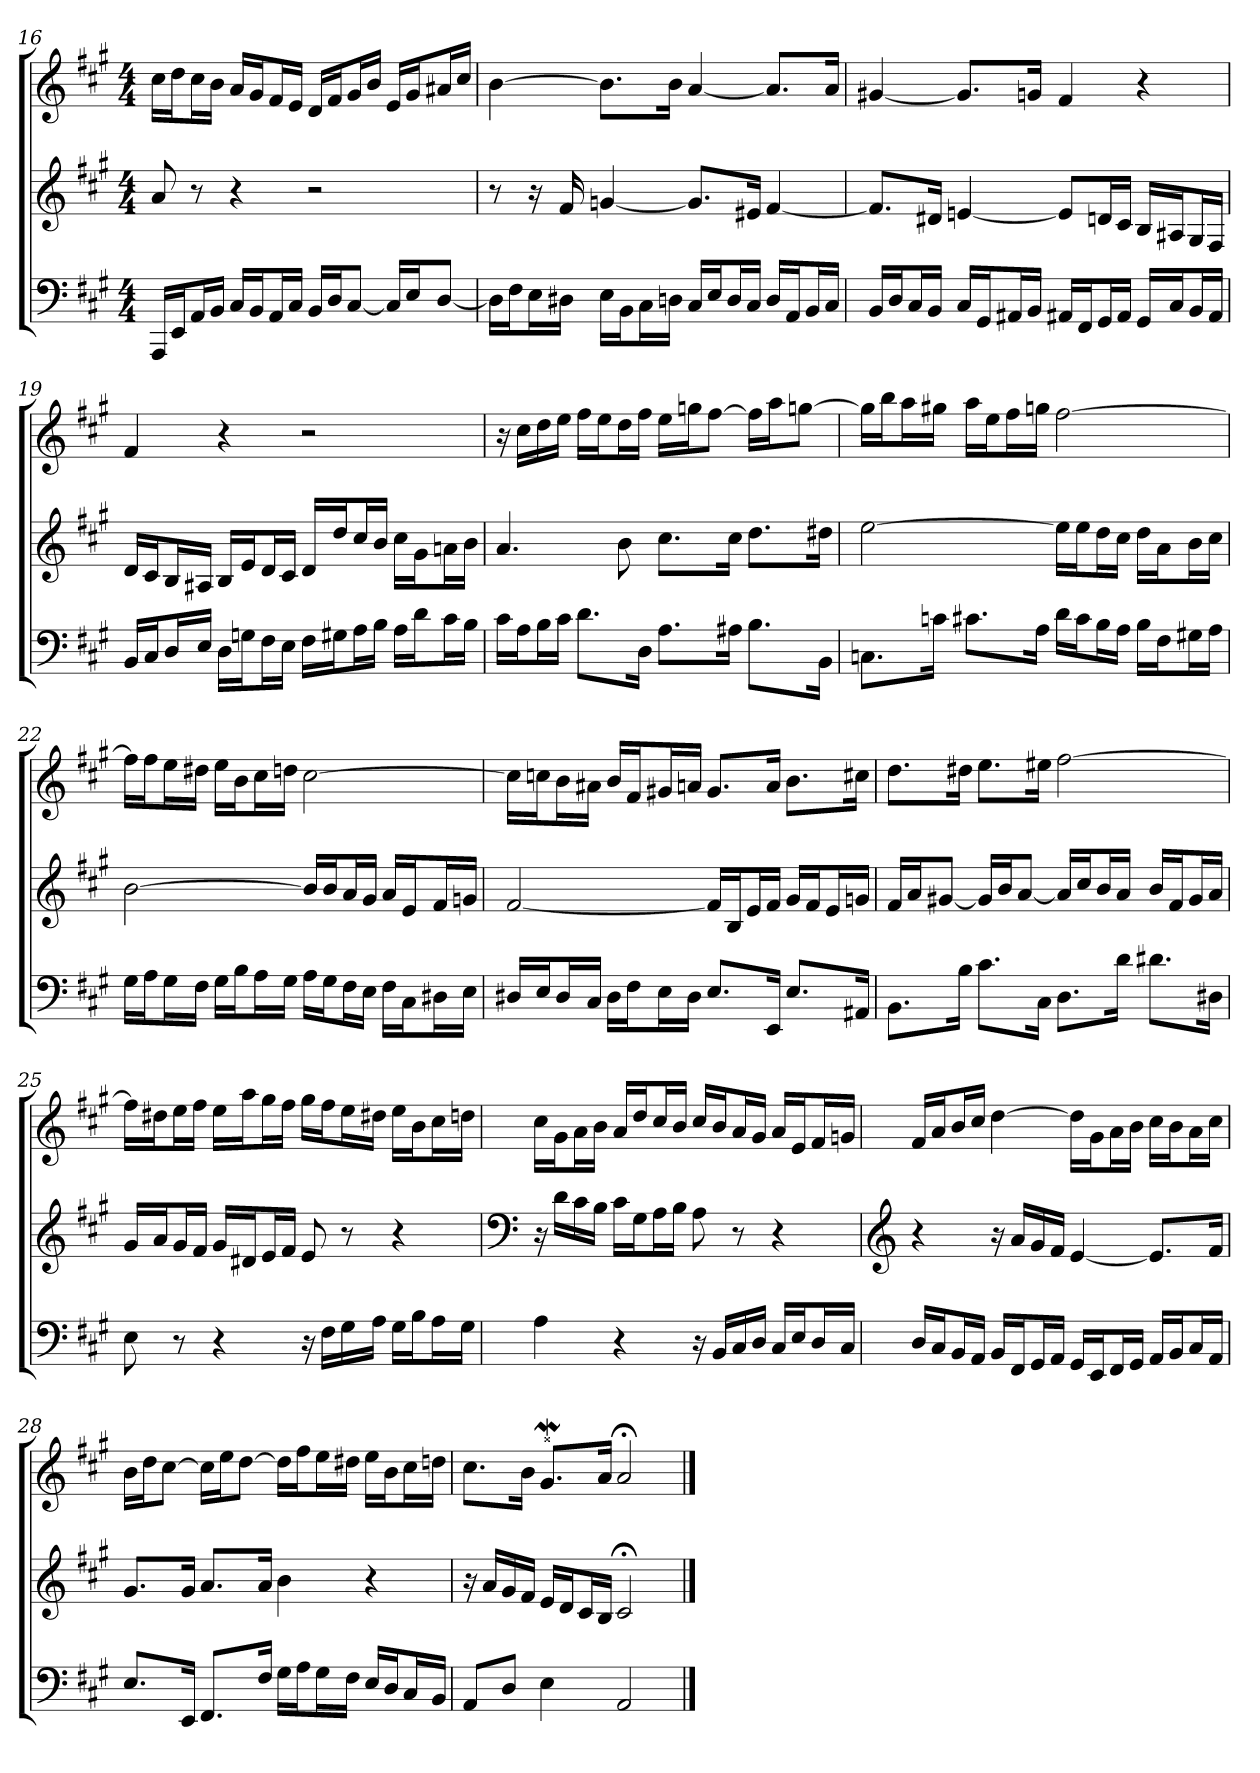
**kern	**kern	**kern
*part3	*part2	*part1
*staff3	*staff2	*staff1
*clefF4	*clefG2	*clefG2
*k[f#c#g#]	*k[f#c#g#]	*k[f#c#g#]
*M4/4	*M4/4	*M4/4
=16	=16	=16
16AAA/LL	8a	16cc#\LL
16EE/J	.	16dd\J
16AA/L	8r	16cc#\L
16BB/JJ	.	16b\JJ
16C#/LL	4r	16a/LL
16BB/J	.	16g#/J
16AA/L	.	16f#/L
16C#/JJ	.	16e/JJ
16BB/LL	2r	16d/LL
16D/J	.	16f#/J
[8C#/J	.	16g#/L
.	.	16b/JJ
16C#/LL]	.	16e/LL
16E/J	.	16g#/J
[8D/J	.	16a#X/L
.	.	16cc#/JJ
=17	=17	=17
16D\LL]	8r	[4b
16F#\J	.	.
16E\L	16r	.
16D#X\JJ	16f#	.
16E\LL	[4gn	8.b\L]
16BB\J	.	.
16C#\L	.	.
16Dn\JJ	.	16b\Jk
16C#/LL	8.g/L]	[4a
16E/J	.	.
16D/L	.	.
16C#/JJ	16e#X/Jk	.
16D/LL	[4f#	8.a/L]
16AA/J	.	.
16BB/L	.	.
16C#/JJ	.	16a/Jk
=18	=18	=18
16BB/LL	8.f#/L]	[4g#X
16D/J	.	.
16C#/L	.	.
16BB/JJ	16d#X/Jk	.
16C#/LL	[4en	8.g#/L]
16GG#/J	.	.
16AA#X/L	.	.
16BB/JJ	.	16gn/Jk
16AA#X/LL	8e/L]	4f#
16FF#/J	.	.
16GG#/L	16dn/L	.
16AA#/JJ	16c#/JJ	.
16GG#/LL	16B/LL	4r
16C#/J	16A#X/J	.
16BB/L	16G#/L	.
16AA#/JJ	16F#/JJ	.
=19	=19	=19
16BB/LL	16d/LL	4f#
16C#/J	16c#/J	.
16D/L	16B/L	.
16E/JJ	16A#X/JJ	.
16D\LL	16B/LL	4r
16Gn\J	16e/J	.
16F#\L	16d/L	.
16E\JJ	16c#/JJ	.
16F#\LL	16d/LL	2r
16G#X\J	16dd/J	.
16A\L	16cc#/L	.
16B\JJ	16b/JJ	.
16A\LL	16cc#\LL	.
16d\J	16g#\J	.
16c#\L	16an\L	.
16B\JJ	16b\JJ	.
=20	=20	=20
16c#\LL	4.a	16r
16A\J	.	16cc#\LL
16B\L	.	16dd\
16c#\JJ	.	16ee\JJ
8.d\L	.	16ff#\LL
.	.	16ee\J
.	8b	16dd\L
16D\Jk	.	16ff#\JJ
8.A\L	8.cc#\L	16ee\LL
.	.	16ggn\J
.	.	[8ff#\J
16A#X\Jk	16cc#\Jk	.
8.B\L	8.dd\L	16ff#\LL]
.	.	16aa\J
.	.	[8ggn\J
16BB\Jk	16dd#X\Jk	.
=21	=21	=21
8.Cn\L	[2ee	16gg\LL]
.	.	16bb\J
.	.	16aa\L
16cn\Jk	.	16gg#X\JJ
8.c#X\L	.	16aa\LL
.	.	16ee\J
.	.	16ff#\L
16A\Jk	.	16ggn\JJ
16d\LL	16ee\LL]	[2ff#
16c#\J	16ee\J	.
16B\L	16dd\L	.
16A\JJ	16cc#\JJ	.
16B\LL	16dd\LL	.
16F#\J	16a\J	.
16G#X\L	16b\L	.
16A\JJ	16cc#\JJ	.
=22	=22	=22
16G#\LL	[2b	16ff#\LL]
16A\J	.	16ff#\J
16G#\L	.	16ee\L
16F#\JJ	.	16dd#X\JJ
16G#\LL	.	16ee\LL
16B\J	.	16b\J
16A\L	.	16cc#\L
16G#\JJ	.	16ddn\JJ
16A\LL	16b/LL]	[2cc#
16G#\J	16b/J	.
16F#\L	16a/L	.
16E\JJ	16g#/JJ	.
16F#\LL	16a/LL	.
16C#\J	16e/J	.
16D#X\L	16f#/L	.
16E\JJ	16gn/JJ	.
=23	=23	=23
16D#X/LL	[2f#	16cc#\LL]
16E/J	.	16ccn\J
16D#/L	.	16b\L
16C#/JJ	.	16a#X\JJ
16D#\LL	.	16b/LL
16F#\J	.	16f#/J
16E\L	.	16g#X/L
16D#\JJ	.	16an/JJ
8.E/L	16f#/LL]	8.g#/L
.	16B/J	.
.	16e/L	.
16EE/Jk	16f#/JJ	16a/Jk
8.E/L	16g#/LL	8.b\L
.	16f#/J	.
.	16e/L	.
16AA#X/Jk	16gn/JJ	16cc#X\Jk
=24	=24	=24
8.BB\L	16f#/LL	8.dd\L
.	16a/J	.
.	[8g#X/J	.
16B\Jk	.	16dd#X\Jk
8.c#\L	16g#/LL]	8.ee\L
.	16b/J	.
.	[8a/J	.
16C#\Jk	.	16ee#X\Jk
8.D\L	16a/LL]	[2ff#
.	16cc#/J	.
.	16b/L	.
16d\Jk	16a/JJ	.
8.d#X\L	16b/LL	.
.	16f#/J	.
.	16g#/L	.
16D#X\Jk	16a/JJ	.
=25	=25	=25
8E	16g#/LL	16ff#\LL]
.	16a/J	16dd#X\J
8r	16g#/L	16ee\L
.	16f#/JJ	16ff#\JJ
4r	16g#/LL	16ee\LL
.	16d#X/J	16aa\J
.	16e/L	16gg#\L
.	16f#/JJ	16ff#\JJ
16r	8e	16gg#\LL
16F#\LL	.	16ff#\J
16G#\	8r	16ee\L
16A\JJ	.	16dd#X\JJ
16G#\LL	4r	16ee\LL
16B\J	.	16b\J
16A\L	.	16cc#\L
16G#\JJ	.	16ddn\JJ
=26	=26	=26
*	*clefF4	*
4A	16r	16cc#\LL
.	16d\LL	16g#\J
.	16c#\	16a\L
.	16B\JJ	16b\JJ
4r	16c#\LL	16a/LL
.	16G#\J	16dd/J
.	16A\L	16cc#/L
.	16B\JJ	16b/JJ
16r	8A	16cc#/LL
16BB/LL	.	16b/J
16C#/	8r	16a/L
16D/JJ	.	16g#/JJ
16C#/LL	4r	16a/LL
16E/J	.	16e/J
16D/L	.	16f#/L
16C#/JJ	.	16gn/JJ
=27	=27	=27
*	*clefG2	*
16D/LL	4r	16f#/LL
16C#/J	.	16a/J
16BB/L	.	16b/L
16AA/JJ	.	16cc#/JJ
16BB/LL	16r	[4dd
16FF#/J	16a/LL	.
16GG#/L	16g#/	.
16AA/JJ	16f#/JJ	.
16GG#/LL	[4e	16dd\LL]
16EE/J	.	16g#\J
16FF#/L	.	16a\L
16GG#/JJ	.	16b\JJ
16AA/LL	8.e/L]	16cc#\LL
16BB/J	.	16b\J
16C#/L	.	16a\L
16AA/JJ	16f#/Jk	16cc#\JJ
=28	=28	=28
8.E/L	8.g#/L	16b\LL
.	.	16dd\J
.	.	[8cc#\J
16EE/Jk	16g#/Jk	.
8.FF#/L	8.a/L	16cc#\LL]
.	.	16ee\J
.	.	[8dd\J
16F#/Jk	16a/Jk	.
16G#\LL	4b	16dd\LL]
16A\J	.	16ff#\J
16G#\L	.	16ee\L
16F#\JJ	.	16dd#X\JJ
16E/LL	4r	16ee\LL
16D/J	.	16b\J
16C#/L	.	16cc#\L
16BB/JJ	.	16ddn\JJ
=29	=29	=29
8AA/L	16r	8.cc#\L
.	16a/LL	.
8D/J	16g#/	.
.	16f#/JJ	16b\Jk
!	!	!LO:MOR:acc=##
4E	16e/LL	8.g#w/L
.	16d/J	.
.	16c#/L	.
.	16B/JJ	16a/Jk
2AA	2c#;<	2a;<
==	==	==
*-	*-	*-
